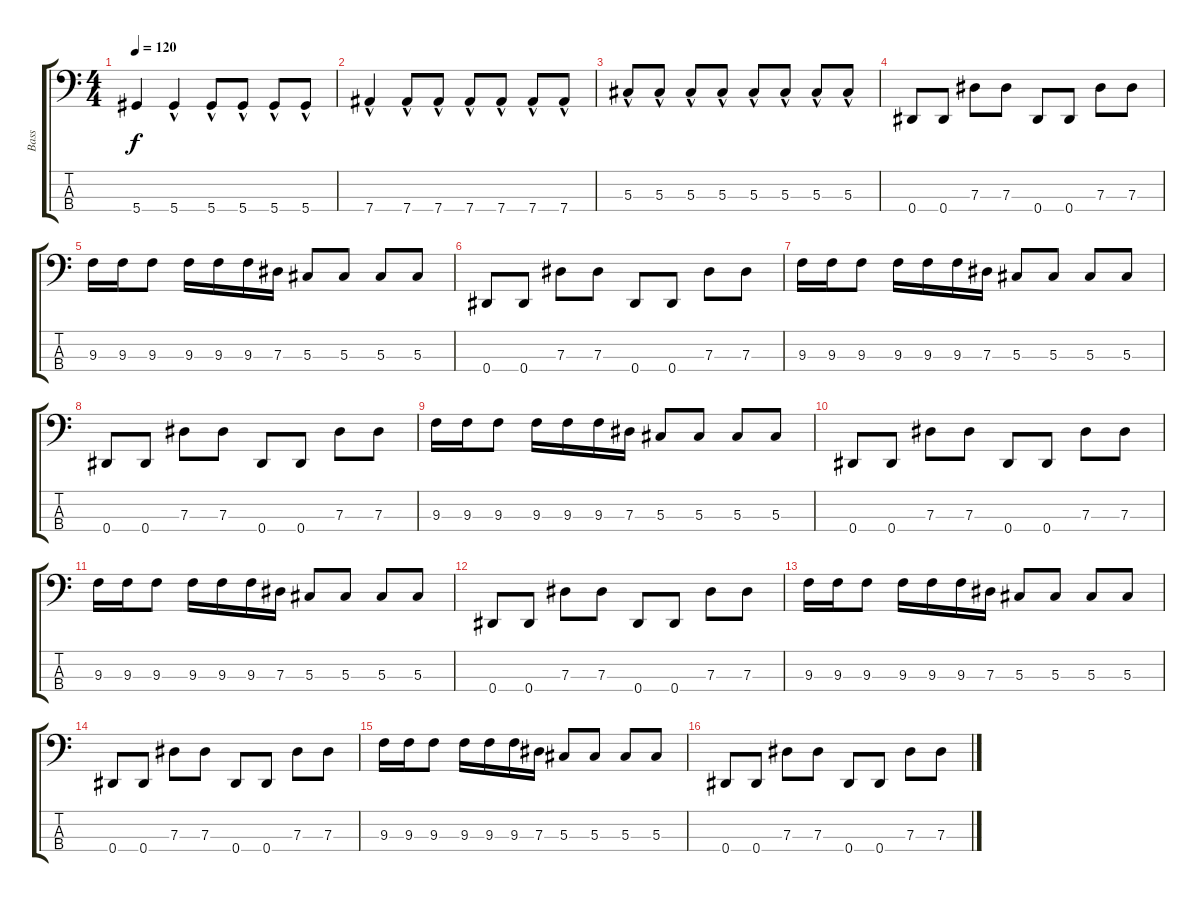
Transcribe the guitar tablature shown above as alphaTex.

\track ("Bass" "Bass") {instrument electricbassfinger}
\staff {score tabs}
\tuning (Gb2 Db2 Ab1 Eb1) {hide}
\ts (4 4)
\tempo 120
\clef f4
\ks c
5.4.4{dy f} 5.4{hac}.4 5.4{hac}.8 5.4{hac}.8 5.4{hac}.8 5.4{hac}.8 |
7.4{hac}.4 7.4{hac}.8 7.4{hac}.8 7.4{hac}.8 7.4{hac}.8 7.4{hac}.8 7.4{hac}.8 |
5.3{hac}.8 5.3{hac}.8 5.3{hac}.8 5.3{hac}.8 5.3{hac}.8 5.3{hac}.8 5.3{hac}.8 5.3{hac}.8 |
0.4.8 0.4.8 7.3.8 7.3.8 0.4.8 0.4.8 7.3.8 7.3.8 |
9.3.16 9.3.16 9.3.8 9.3.16 9.3.16 9.3.16 7.3.16 5.3.8 5.3.8 5.3.8 5.3.8 |
0.4.8 0.4.8 7.3.8 7.3.8 0.4.8 0.4.8 7.3.8 7.3.8 |
9.3.16 9.3.16 9.3.8 9.3.16 9.3.16 9.3.16 7.3.16 5.3.8 5.3.8 5.3.8 5.3.8 |
0.4.8 0.4.8 7.3.8 7.3.8 0.4.8 0.4.8 7.3.8 7.3.8 |
9.3.16 9.3.16 9.3.8 9.3.16 9.3.16 9.3.16 7.3.16 5.3.8 5.3.8 5.3.8 5.3.8 |
0.4.8 0.4.8 7.3.8 7.3.8 0.4.8 0.4.8 7.3.8 7.3.8 |
9.3.16 9.3.16 9.3.8 9.3.16 9.3.16 9.3.16 7.3.16 5.3.8 5.3.8 5.3.8 5.3.8 |
0.4.8 0.4.8 7.3.8 7.3.8 0.4.8 0.4.8 7.3.8 7.3.8 |
9.3.16 9.3.16 9.3.8 9.3.16 9.3.16 9.3.16 7.3.16 5.3.8 5.3.8 5.3.8 5.3.8 |
0.4.8 0.4.8 7.3.8 7.3.8 0.4.8 0.4.8 7.3.8 7.3.8 |
9.3.16 9.3.16 9.3.8 9.3.16 9.3.16 9.3.16 7.3.16 5.3.8 5.3.8 5.3.8 5.3.8 |
0.4.8 0.4.8 7.3.8 7.3.8 0.4.8 0.4.8 7.3.8 7.3.8
